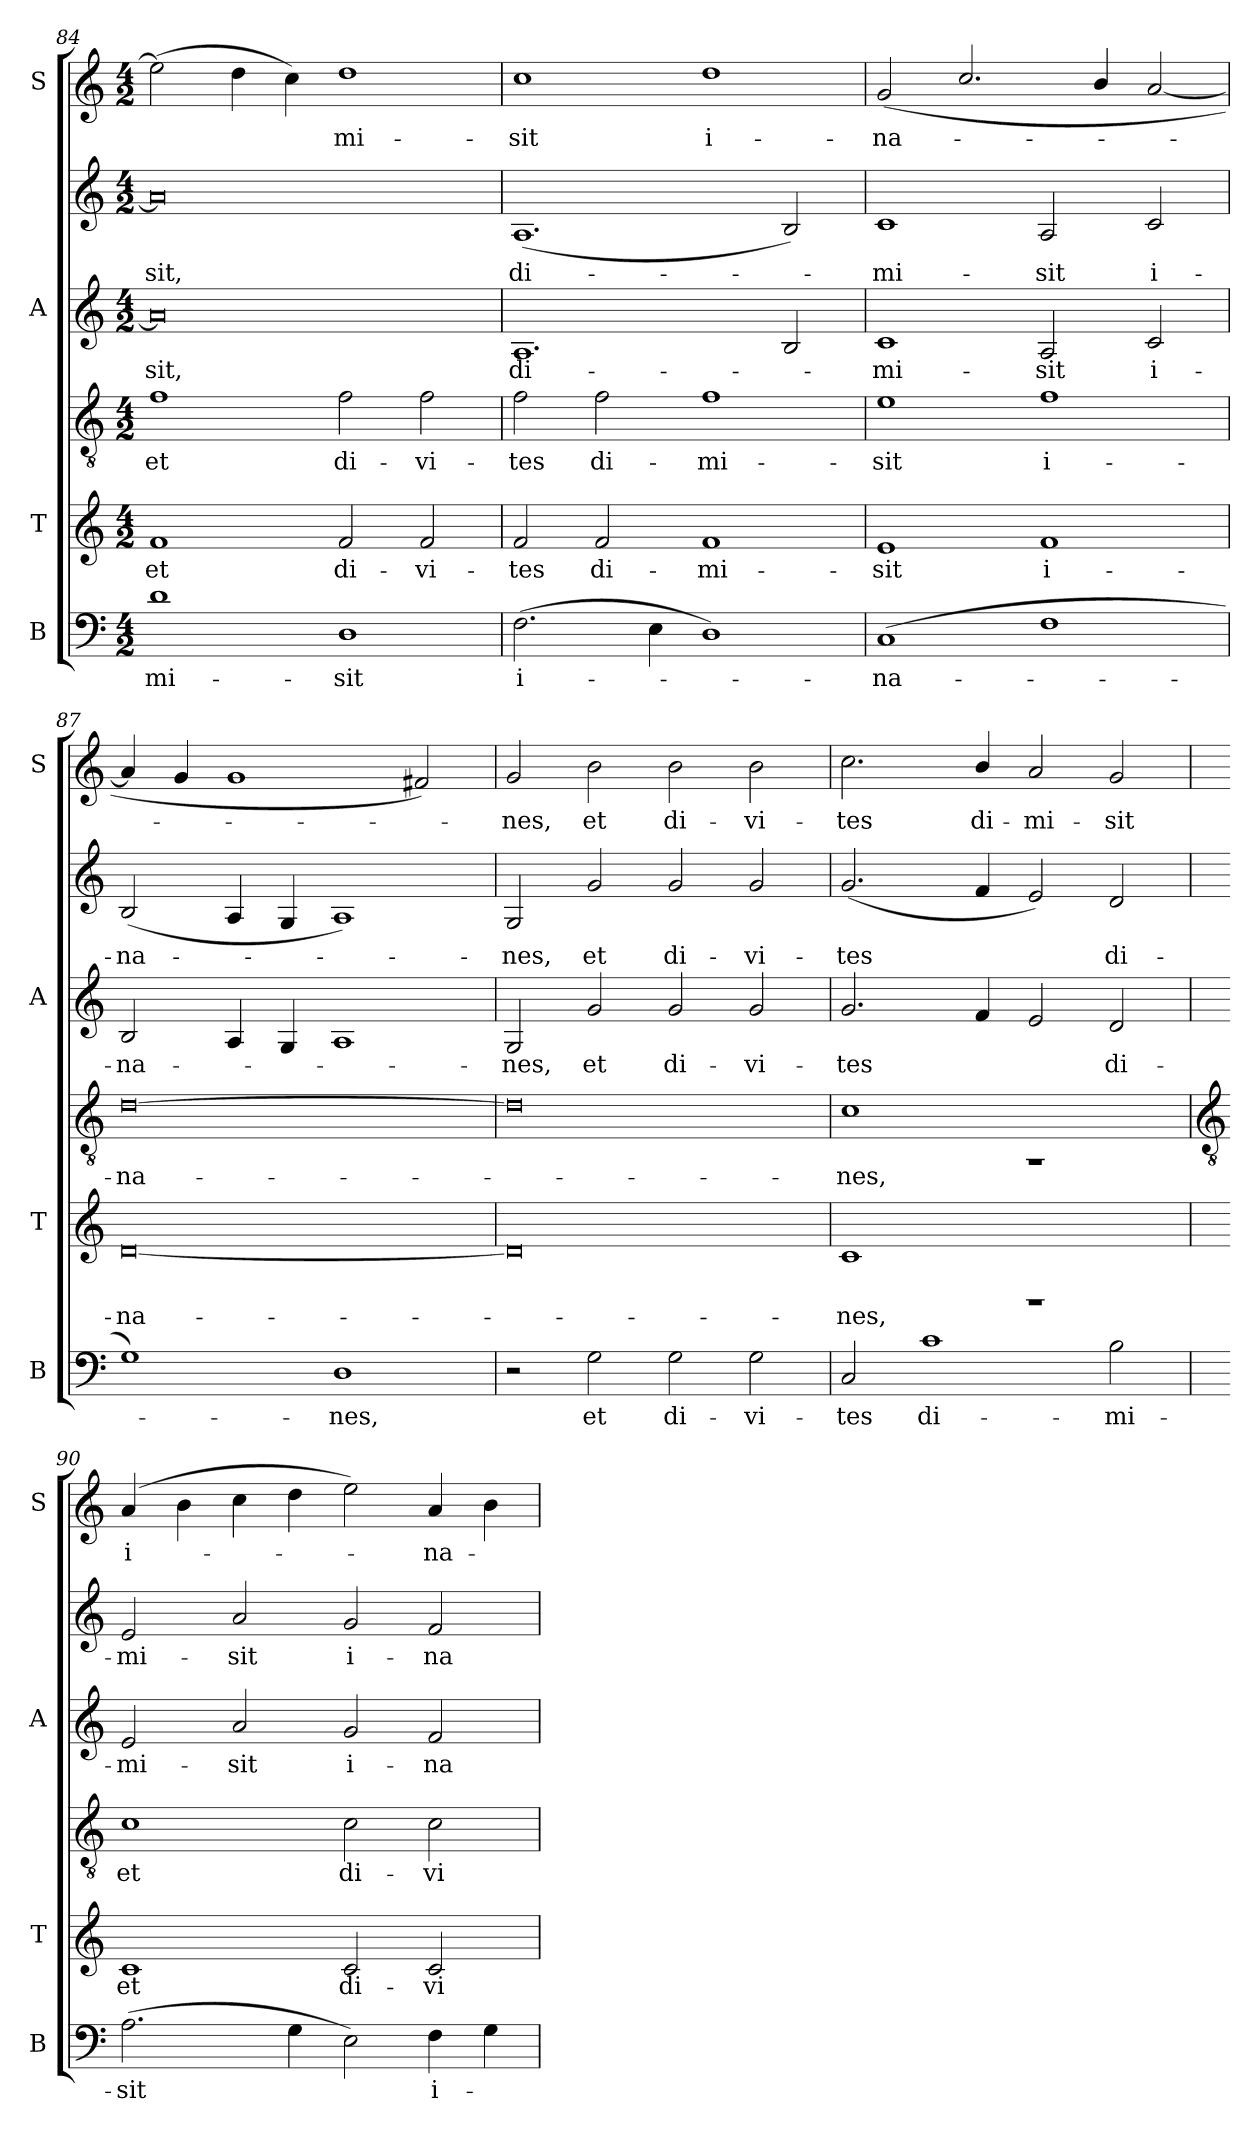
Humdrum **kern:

**kern	**text	**kern	**text	**kern	**text	**kern	**text	**kern	**text	**kern	**text
*part4	*part4	*part3	*part3	*part3	*part3	*part2	*part2	*part2	*part2	*part1	*part1
*staff6	*staff6	*staff5	*staff5	*staff4	*staff4	*staff3	*staff3	*staff2	*staff2	*staff1	*staff1
*I"B	*	*I"T	*	*	*	*I"A	*	*	*	*I"S	*
*I'B	*	*I'T	*	*	*	*I'A	*	*	*	*I'S	*
!!LO:LB:g=z
*clefF4	*	*	*	*clefGv2	*	*	*	*clefG2	*	*clefG2	*
*k[]	*	*k[]	*	*k[]	*	*k[]	*	*k[]	*	*k[]	*
*C:	*	*C:	*	*C:	*	*C:	*	*C:	*	*C:	*
*M4/2	*	*M4/2	*	*M4/2	*	*M4/2	*	*M4/2	*	*M4/2	*
=84	=84	=84	=84	=84	=84	=84	=84	=84	=84	=84	=84
!	!LO:LY:b	!	!LO:LY:b	!	!LO:LY:b	!	!LO:LY:b	!	!LO:LY:b	!	!
1d	-mi-	1f	et	1f	et	0a]	sit,	0a]	sit,	(>2ee]	.
.	.	.	.	.	.	.	.	.	.	4dd	.
.	.	.	.	.	.	.	.	.	.	4cc)	.
!	!LO:LY:b	!	!LO:LY:b	!	!LO:LY:b	!	!	!	!	!	!LO:LY:b
1D	-sit	2f	di-	2f	di-	.	.	.	.	1dd	mi-
!	!	!	!LO:LY:b	!	!LO:LY:b	!	!	!	!	!	!
.	.	2f	-vi-	2f	-vi-	.	.	.	.	.	.
=85	=85	=85	=85	=85	=85	=85	=85	=85	=85	=85	=85
!	!LO:LY:b	!	!LO:LY:b	!	!LO:LY:b	!	!LO:LY:b	!	!LO:LY:b	!	!LO:LY:b
(>2.F	i-	2f	-tes	2f	-tes	1.A	di-	(<1.A	di-	1cc	-sit
!	!	!	!LO:LY:b	!	!LO:LY:b	!	!	!	!	!	!
.	.	2f	di-	2f	di-	.	.	.	.	.	.
4E	.	.	.	.	.	.	.	.	.	.	.
!	!	!	!LO:LY:b	!	!LO:LY:b	!	!	!	!	!	!LO:LY:b
1D)	.	1f	-mi-	1f	-mi-	.	.	.	.	1dd	i-
.	.	.	.	.	.	2B	.	2B)	.	.	.
=86	=86	=86	=86	=86	=86	=86	=86	=86	=86	=86	=86
!	!LO:LY:b	!	!LO:LY:b	!	!LO:LY:b	!	!LO:LY:b	!	!LO:LY:b	!	!LO:LY:b
(<1C	na-	1e	-sit	1e	-sit	1c	mi-	1c	mi-	(<2g	-na-
.	.	.	.	.	.	.	.	.	.	2.cc/	.
!	!	!	!LO:LY:b	!	!LO:LY:b	!	!LO:LY:b	!	!LO:LY:b	!	!
1F	.	1f	i-	1f	i-	2A	-sit	2A	-sit	.	.
.	.	.	.	.	.	.	.	.	.	4b/	.
!	!	!	!	!	!	!	!LO:LY:b	!	!LO:LY:b	!	!
.	.	.	.	.	.	2c	i-	2c	i-	[2a	.
=87	=87	=87	=87	=87	=87	=87	=87	=87	=87	=87	=87
!	!	!	!LO:LY:b	!	!LO:LY:b	!	!LO:LY:b	!	!LO:LY:b	!	!
1G)	.	[0d	-na-	[0d	-na-	2B	-na-	(<2B	-na-	4a]	.
.	.	.	.	.	.	.	.	.	.	4g	.
.	.	.	.	.	.	4A	.	4A	.	1g	.
.	.	.	.	.	.	4G	.	4G	.	.	.
!	!LO:LY:b	!	!	!	!	!	!	!	!	!	!
1D	nes,	.	.	.	.	1A	.	1A)	.	.	.
.	.	.	.	.	.	.	.	.	.	2f#)	.
=88	=88	=88	=88	=88	=88	=88	=88	=88	=88	=88	=88
!	!	!	!	!	!	!	!LO:LY:b	!	!LO:LY:b	!	!LO:LY:b
2r	.	0d]	.	0d]	.	2G	nes,	2G	nes,	2g	nes,
!	!LO:LY:b	!	!	!	!	!	!LO:LY:b	!	!LO:LY:b	!	!LO:LY:b
2G	et	.	.	.	.	2g	et	2g	et	2b	et
!	!LO:LY:b	!	!	!	!	!	!LO:LY:b	!	!LO:LY:b	!	!LO:LY:b
2G	di-	.	.	.	.	2g	di-	2g	di-	2b	di-
!	!LO:LY:b	!	!	!	!	!	!LO:LY:b	!	!LO:LY:b	!	!LO:LY:b
2G	-vi-	.	.	.	.	2g	-vi-	2g	-vi-	2b	-vi-
=89	=89	=89	=89	=89	=89	=89	=89	=89	=89	=89	=89
!	!LO:LY:b	!	!LO:LY:b	!	!LO:LY:b	!	!LO:LY:b	!	!LO:LY:b	!	!LO:LY:b
2C	-tes	1c	nes,	1c	nes,	2.g	-tes	(<2.g	-tes	2.cc	-tes
!	!LO:LY:b	!	!	!	!	!	!	!	!	!	!
1c	di-	.	.	.	.	.	.	.	.	.	.
!	!	!	!	!	!	!	!	!	!	!	!LO:LY:b
.	.	.	.	.	.	4f	.	4f	.	4b/	di-
!	!	!	!	!	!	!	!	!	!	!	!LO:LY:b
.	.	1rBB	.	1rBB	.	2e	.	2e)	.	2a	-mi-
!	!LO:LY:b	!	!	!	!	!	!LO:LY:b	!	!LO:LY:b	!	!LO:LY:b
2B	-mi-	.	.	.	.	2d	di-	2d	di-	2g	-sit
!!LO:LB:g=z
=90	=90	=90	=90	=90	=90	=90	=90	=90	=90	=90	=90
*	*	*	*	*clefGv2	*	*	*	*	*	*	*
!	!LO:LY:b	!	!LO:LY:b	!	!LO:LY:b	!	!LO:LY:b	!	!LO:LY:b	!	!LO:LY:b
(>2.A	-sit	1c	et	1c	et	2e	-mi-	2e	-mi-	(>4a	i-
.	.	.	.	.	.	.	.	.	.	4b	.
!	!	!	!	!	!	!	!LO:LY:b	!	!LO:LY:b	!	!
.	.	.	.	.	.	2a	-sit	2a	-sit	4cc	.
4G	.	.	.	.	.	.	.	.	.	4dd	.
!	!	!	!LO:LY:b	!	!LO:LY:b	!	!LO:LY:b	!	!LO:LY:b	!	!
2E)	.	2c	di-	2c	di-	2g	i-	2g	i-	2ee)	.
!	!LO:LY:b	!	!LO:LY:b	!	!LO:LY:b	!	!LO:LY:b	!	!LO:LY:b	!	!LO:LY:b
4F	i-	2c	-vi-	2c	-vi-	2f	-na-	2f	-na-	4a	na-
4G	.	.	.	.	.	.	.	.	.	4b	.
=	=	=	=	=	=	=	=	=	=	=	=
*-	*-	*-	*-	*-	*-	*-	*-	*-	*-	*-	*-
